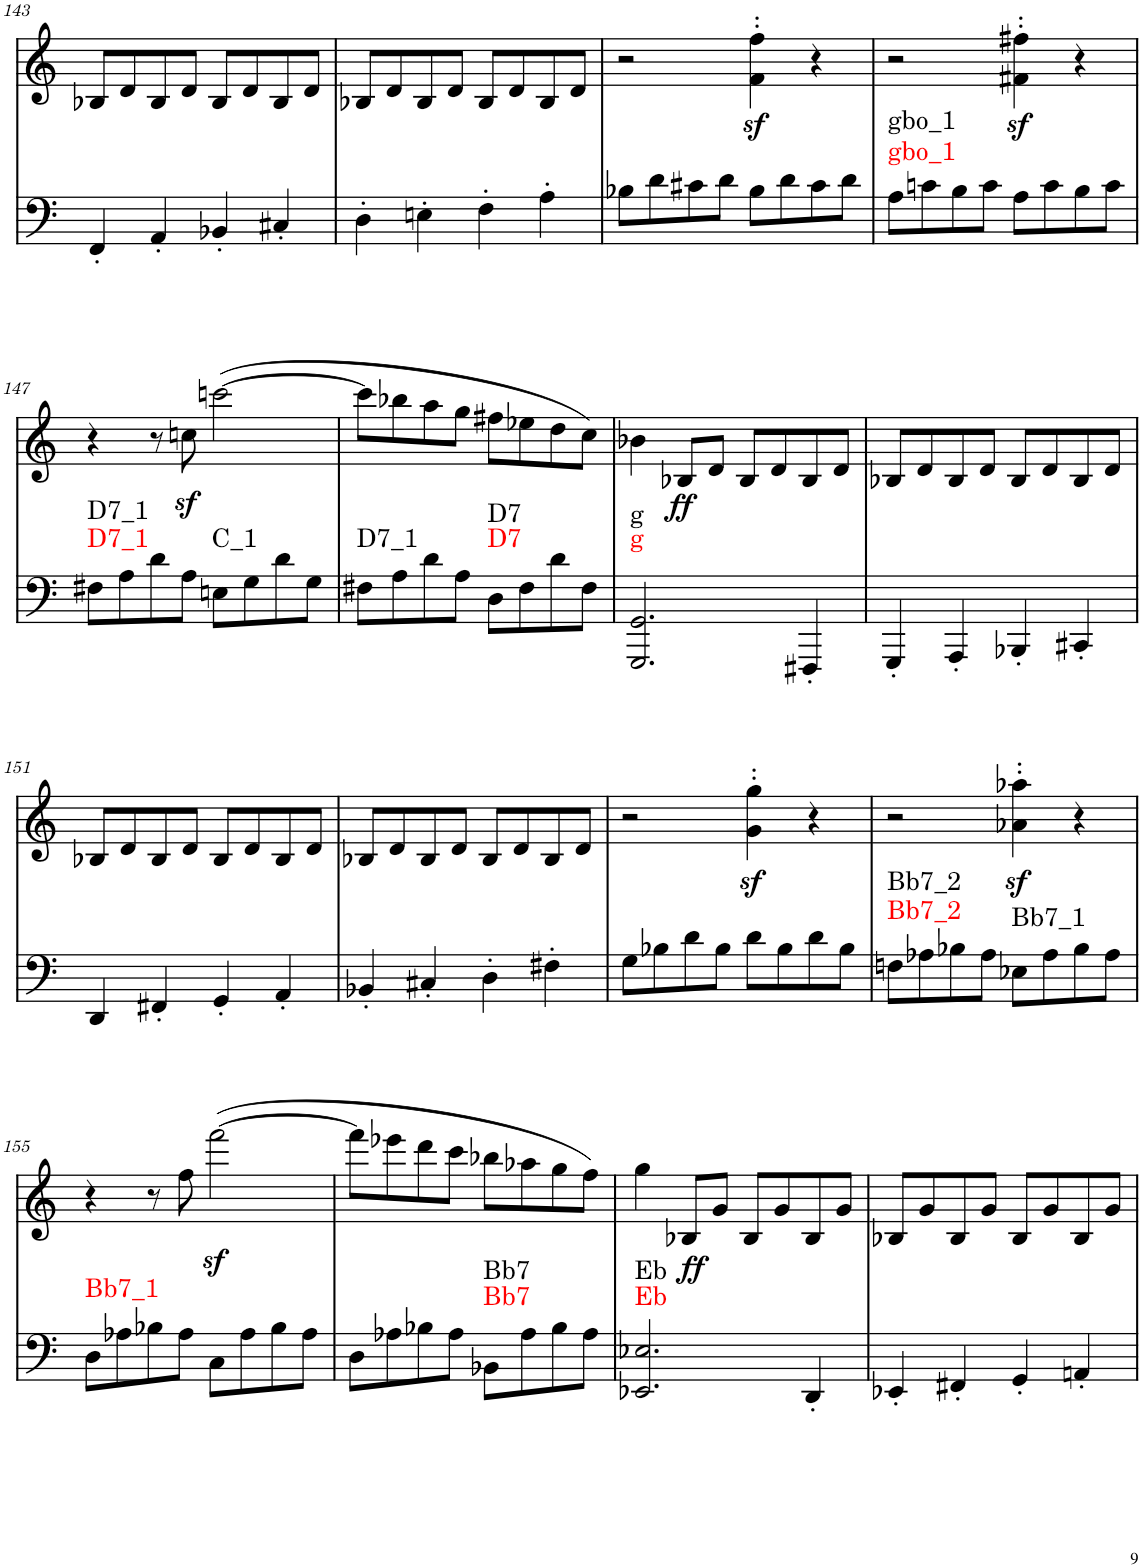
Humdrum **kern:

**kern	**harte	**kern	**text	**dynam
*part2	*part2	*part1	*part1	*part1
*staff2	*	*staff1	*staff1	*staff1
*I"piano	*	*I"piano	*	*
*I'Pno	*	*I'Pno	*	*
!!LO:PB:g=z
*clefF4	*	*clefG2	*	*
*k[]	*	*k[]	*	*
*M4/4	*	*M4/4	*	*
=143	=143	=143	=143	=143
4FF'/	.	8B-X/L	.	.
.	.	8d/	.	.
4AA'/	.	8B-/	.	.
.	.	8d/J	.	.
4BB-X'/	.	8B-/L	.	.
.	.	8d/	.	.
4C#X'/	.	8B-/	.	.
.	.	8d/J	.	.
=144	=144	=144	=144	=144
4D'\	.	8B-X/L	.	.
.	.	8d/	.	.
4En'\	.	8B-/	.	.
.	.	8d/J	.	.
4F'\	.	8B-/L	.	.
.	.	8d/	.	.
4A'\	.	8B-/	.	.
.	.	8d/J	.	.
=145	=145	=145	=145	=145
8B-X\L	.	2r	.	.
8d\	.	.	.	.
8c#X\	.	.	.	.
8d\J	.	.	.	.
8B-\L	.	4f\z<' 4ff\z<'	.	.
8d\	.	.	.	.
8c#\	.	4r	.	.
8d\J	.	.	.	.
=146	=146	=146	=146	=146
!	!LO:H:n=1:kt=gbo_1	!	!	!
!	!LO:H:n=2:kt=gbo_1	!	!	!
8A\L	N N	2r	.	.
8cn\	.	.	.	.
8B\	.	.	.	.
8c\J	.	.	.	.
8A\L	.	4f#X\z<' 4ff#X\z<'	.	.
8c\	.	.	.	.
8B\	.	4r	.	.
8c\J	.	.	.	.
!!LO:LB:g=z
=147	=147	=147	=147	=147
!	!LO:H:n=1:kt=D7_1	!	!	!
!	!LO:H:n=2:kt=D7_1	!	!	!
8F#X\L	N N	4r	.	.
8A\	.	.	.	.
8d\	.	8r	.	.
8A\J	.	8ccnz<\	.	.
!	!LO:H:kt=C_1	!	!	!
8En\L	N	([2cccn\	.	.
8G\	.	.	.	.
8d\	.	.	.	.
8G\J	.	.	.	.
=148	=148	=148	=148	=148
!	!LO:H:kt=D7_1	!	!	!
8F#X\L	N	8ccc\L]	.	.
8A\	.	8bb-X\	.	.
8d\	.	8aa\	.	.
8A\J	.	8gg\J	.	.
!	!LO:H:n=1:kt=D7	!	!	!
!	!LO:H:n=2:kt=D7	!	!	!
8D\L	N N	8ff#X\L	.	.
8F#\	.	8ee-X\	.	.
8d\	.	8dd\	.	.
8F#\J	.	8cc\J)	.	.
=149	=149	=149	=149	=149
!	!LO:H:n=1:kt=g	!	!	!
!	!LO:H:n=2:kt=g	!	!	!
2.GGG/ 2.GG/	N N	4b-X\	.	.
!	!	!	!LO:LY:b	!LO:DY:b
.	.	8B-X/L	ff	ff
.	.	8d/J	.	.
.	.	8B-/L	.	.
.	.	8d/	.	.
4FFF#X'/	.	8B-/	.	.
.	.	8d/J	.	.
=150	=150	=150	=150	=150
4GGG'/	.	8B-X/L	.	.
.	.	8d/	.	.
4AAA'/	.	8B-/	.	.
.	.	8d/J	.	.
4BBB-X'/	.	8B-/L	.	.
.	.	8d/	.	.
4CC#X'/	.	8B-/	.	.
.	.	8d/J	.	.
!!LO:LB:g=z
=151	=151	=151	=151	=151
4DD/	.	8B-X/L	.	.
.	.	8d/	.	.
4FF#X'/	.	8B-/	.	.
.	.	8d/J	.	.
4GG'/	.	8B-/L	.	.
.	.	8d/	.	.
4AA'/	.	8B-/	.	.
.	.	8d/J	.	.
=152	=152	=152	=152	=152
4BB-X'/	.	8B-X/L	.	.
.	.	8d/	.	.
4C#X'/	.	8B-/	.	.
.	.	8d/J	.	.
4D'\	.	8B-/L	.	.
.	.	8d/	.	.
4F#X'\	.	8B-/	.	.
.	.	8d/J	.	.
=153	=153	=153	=153	=153
8G\L	.	2r	.	.
8B-X\	.	.	.	.
8d\	.	.	.	.
8B-\J	.	.	.	.
8d\L	.	4g\z<' 4gg\z<'	.	.
8B-\	.	.	.	.
8d\	.	4r	.	.
8B-\J	.	.	.	.
=154	=154	=154	=154	=154
!	!LO:H:n=1:kt=Bb7_2	!	!	!
!	!LO:H:n=2:kt=Bb7_2	!	!	!
8Fn\L	N N	2r	.	.
8A-X\	.	.	.	.
8B-X\	.	.	.	.
8A-\J	.	.	.	.
!	!LO:H:kt=Bb7_1	!	!	!
8E-X\L	N	4a-X\z<' 4aa-X\z<'	.	.
8A-\	.	.	.	.
8B-\	.	4r	.	.
8A-\J	.	.	.	.
!!LO:LB:g=z
=155	=155	=155	=155	=155
!	!LO:H:kt=Bb7_1	!	!	!
8D\L	N	4r	.	.
8A-X\	.	.	.	.
8B-X\	.	8r	.	.
8A-\J	.	8ff\	.	.
8C\L	.	([2fffz<\	.	.
8A-\	.	.	.	.
8B-\	.	.	.	.
8A-\J	.	.	.	.
=156	=156	=156	=156	=156
8D\L	.	8fff\L]	.	.
8A-X\	.	8eee-X\	.	.
8B-X\	.	8ddd\	.	.
8A-\J	.	8ccc\J	.	.
!	!LO:H:n=1:kt=Bb7	!	!	!
!	!LO:H:n=2:kt=Bb7	!	!	!
8BB-X\L	N N	8bb-X\L	.	.
8A-\	.	8aa-X\	.	.
8B-\	.	8gg\	.	.
8A-\J	.	8ff\J)	.	.
=157	=157	=157	=157	=157
!	!LO:H:n=1:kt=Eb	!	!LO:LY:b	!
!	!LO:H:n=2:kt=Eb	!	!	!
2.EE-X/ 2.E-X/	N N	4gg\	ff	.
!	!	!	!	!LO:DY:b
.	.	8B-X/L	.	ff
.	.	8g/J	.	.
.	.	8B-/L	.	.
.	.	8g/	.	.
4DD'/	.	8B-/	.	.
.	.	8g/J	.	.
=158	=158	=158	=158	=158
4EE-X'/	.	8B-X/L	.	.
.	.	8g/	.	.
4FF#X'/	.	8B-/	.	.
.	.	8g/J	.	.
4GG'/	.	8B-/L	.	.
.	.	8g/	.	.
4AAn'/	.	8B-/	.	.
.	.	8g/J	.	.
=	=	=	=	=
*-	*-	*-	*-	*-
